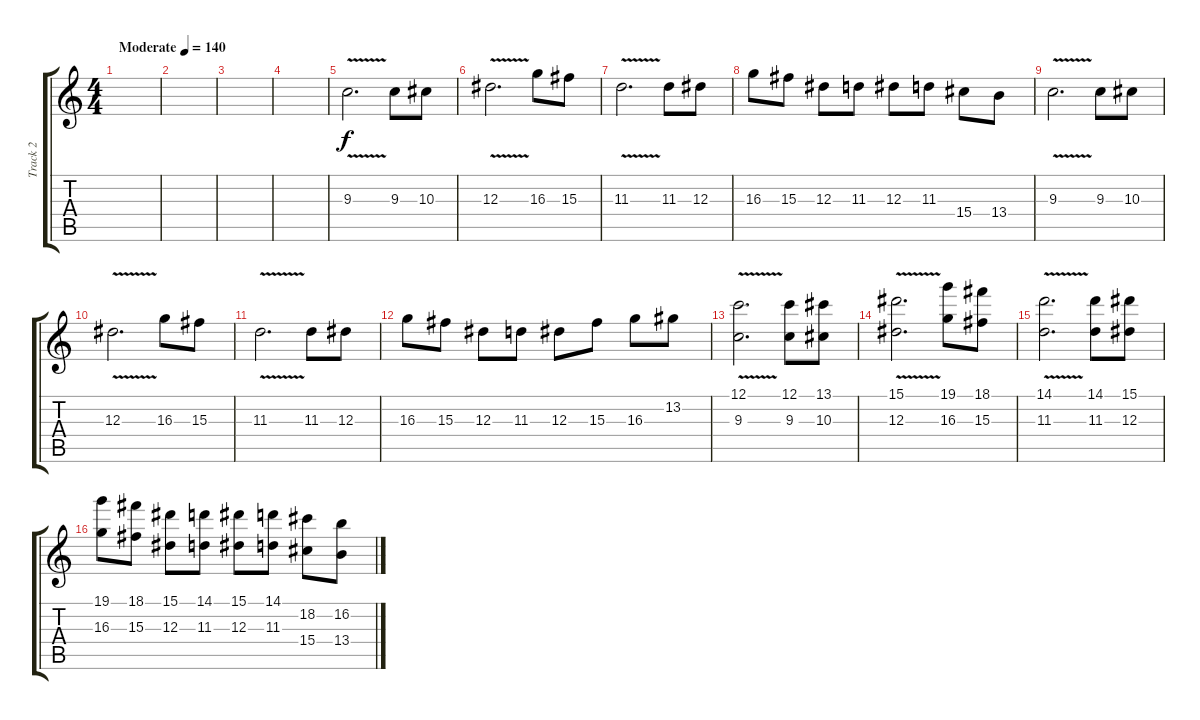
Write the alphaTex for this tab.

\track ("Track 2" "Track 2") {instrument overdrivenguitar}
\staff {score tabs}
\tuning (C4 G3 Eb3 Bb2 F2 C2) {hide}
\ts (4 4)
\tempo (140 "Moderate")
\clef g2
\ks c
|
|
|
|
9.3{v}.2{d} 9.3.8 10.3.8 |
12.3{v}.2{d} 16.3.8 15.3.8 |
11.3{v}.2{d} 11.3.8 12.3.8 |
16.3.8 15.3.8 12.3.8 11.3.8 12.3.8 11.3.8 15.4.8 13.4.8 |
9.3{v}.2{d} 9.3.8 10.3.8 |
12.3{v}.2{d} 16.3.8 15.3.8 |
11.3{v}.2{d} 11.3.8 12.3.8 |
16.3.8 15.3.8 12.3.8 11.3.8 12.3.8 15.3.8 16.3.8 13.2.8 |
(12.1{v} 9.3{v}).2{d} (12.1 9.3).8 (13.1 10.3).8 |
(15.1{v} 12.3{v}).2{d} (19.1 16.3).8 (18.1 15.3).8 |
(14.1{v} 11.3{v}).2{d} (14.1 11.3).8 (15.1 12.3).8 |
(19.1 16.3).8 (18.1 15.3).8 (15.1 12.3).8 (14.1 11.3).8 (15.1 12.3).8 (14.1 11.3).8 (18.2 15.4).8 (16.2 13.4).8
